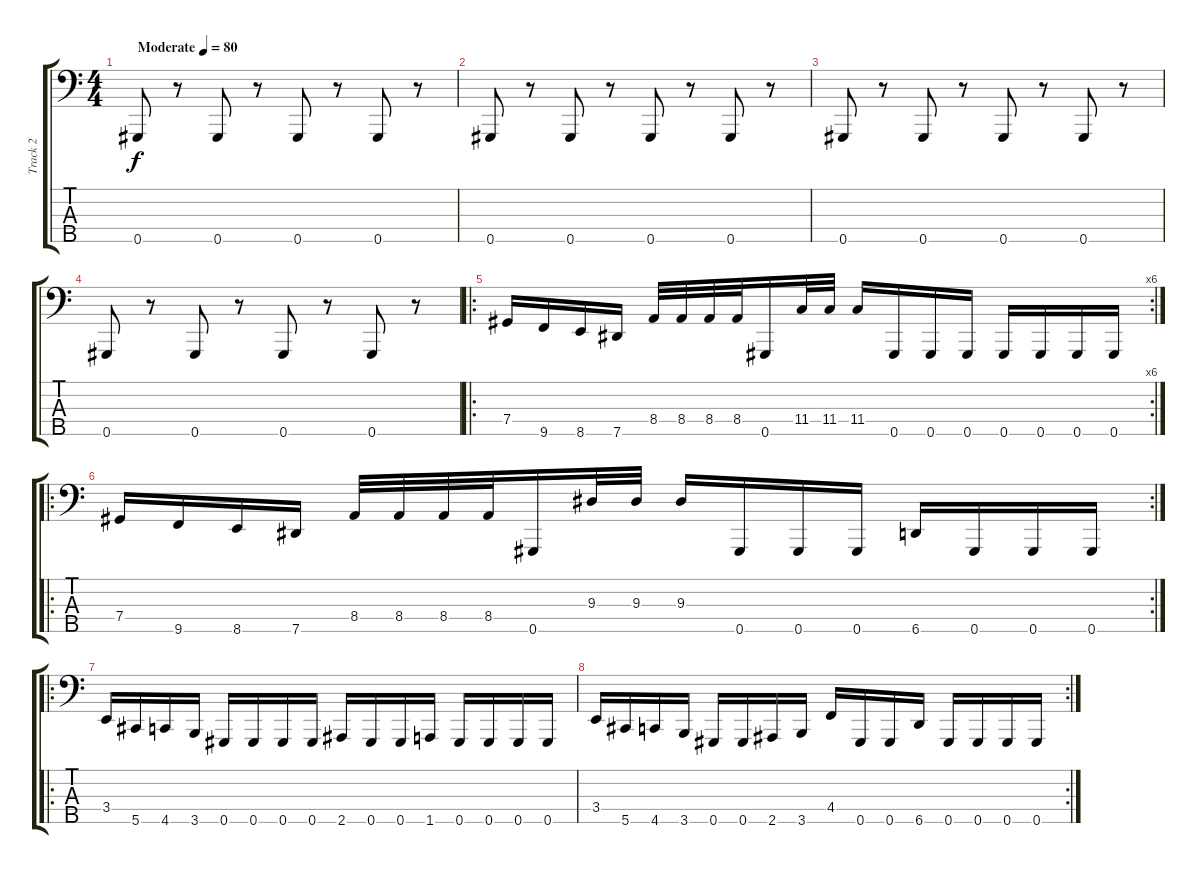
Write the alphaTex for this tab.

\track ("Track 2" "Track 2") {instrument electricbassfinger}
\staff {score tabs}
\tuning (E2 B1 Gb1 Db1 Ab0) {hide}
\ts (4 4)
\tempo (80 "Moderate")
\clef f4
\ks c
0.5.8{dy f instrument electricbassfinger} r.8 0.5.8 r.8 0.5.8 r.8 0.5.8 r.8 |
0.5.8 r.8 0.5.8 r.8 0.5.8 r.8 0.5.8 r.8 |
0.5.8 r.8 0.5.8 r.8 0.5.8 r.8 0.5.8 r.8 |
0.5.8 r.8 0.5.8 r.8 0.5.8 r.8 0.5.8 r.8 |
\ro
\rc 6
7.4.16 9.5.16 8.5.16 7.5.16 8.4.32 8.4.32 8.4.32 8.4.32 0.5.16 11.4.32 11.4.32 11.4.16 0.5.16 0.5.16 0.5.16 0.5.16 0.5.16 0.5.16 0.5.16 |
\ro
\rc 2
7.4.16 9.5.16 8.5.16 7.5.16 8.4.32 8.4.32 8.4.32 8.4.32 0.5.16 9.3.32 9.3.32 9.3.16 0.5.16 0.5.16 0.5.16 6.5.16 0.5.16 0.5.16 0.5.16 |
\ro
3.4.16 5.5.16 4.5.16 3.5.16 0.5.16 0.5.16 0.5.16 0.5.16 2.5.16 0.5.16 0.5.16 1.5.16 0.5.16 0.5.16 0.5.16 0.5.16 |
\rc 2
3.4.16 5.5.16 4.5.16 3.5.16 0.5.16 0.5.16 2.5.16 3.5.16 4.4.16 0.5.16 0.5.16 6.5.16 0.5.16 0.5.16 0.5.16 0.5.16
